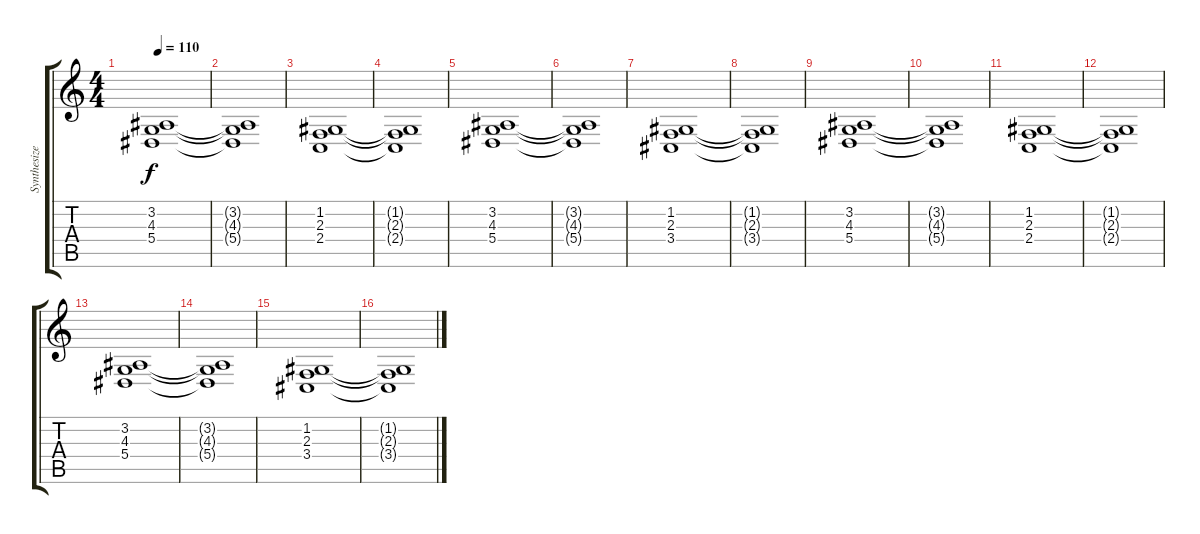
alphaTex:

\track ("Synthesizer 1" "Synthesize") {instrument fx7echoes}
\staff {score tabs}
\tuning (C4 G3 Eb3 Bb2 F2 C2) {hide}
\ts (4 4)
\tempo 110
\clef g2
\ks c
(3.2 4.3 5.4).1{dy f} |
(3.2{t} 4.3{t} 5.4{t}).1 |
(1.2 2.3 2.4).1 |
(1.2{t} 2.3{t} 2.4{t}).1 |
(3.2 4.3 5.4).1 |
(3.2{t} 4.3{t} 5.4{t}).1 |
(1.2 2.3 3.4).1 |
(1.2{t} 2.3{t} 3.4{t}).1 |
(3.2 4.3 5.4).1 |
(3.2{t} 4.3{t} 5.4{t}).1 |
(1.2 2.3 2.4).1 |
(1.2{t} 2.3{t} 2.4{t}).1 |
(3.2 4.3 5.4).1 |
(3.2{t} 4.3{t} 5.4{t}).1 |
(1.2 2.3 3.4).1 |
(1.2{t} 2.3{t} 3.4{t}).1
